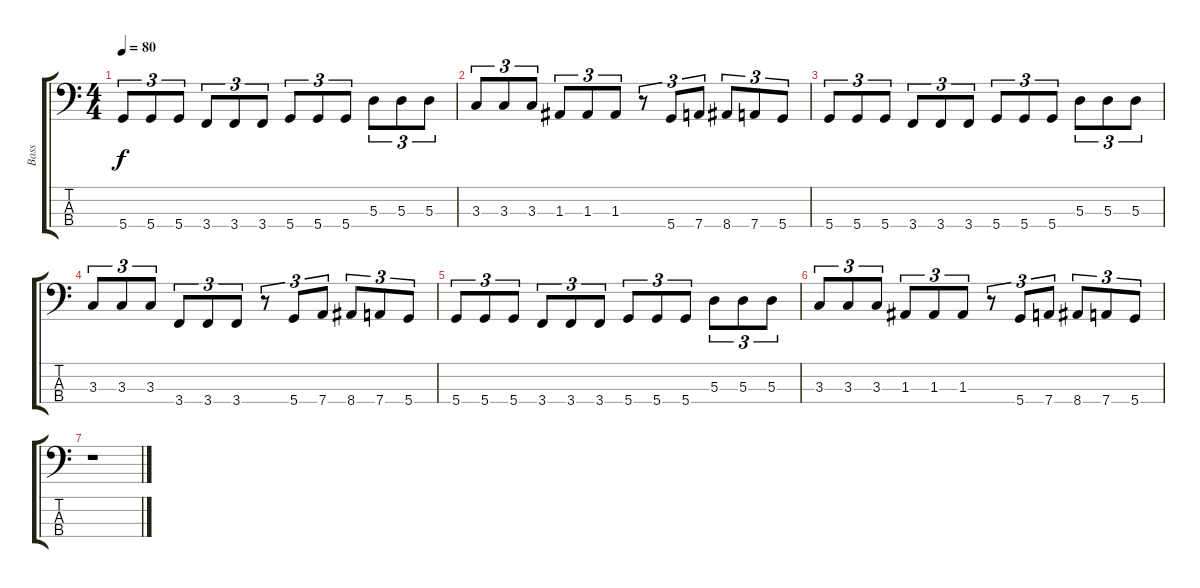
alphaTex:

\track ("Bass" "Bass") {instrument electricbasspick}
\staff {score tabs}
\tuning (G2 D2 A1 D1) {hide}
\ts (4 4)
\tempo 80
\clef f4
\ks c
5.4.8{tu (3 2) dy f} 5.4.8{tu (3 2)} 5.4.8{tu (3 2)} 3.4.8{tu (3 2)} 3.4.8{tu (3 2)} 3.4.8{tu (3 2)} 5.4.8{tu (3 2)} 5.4.8{tu (3 2)} 5.4.8{tu (3 2)} 5.3.8{tu (3 2)} 5.3.8{tu (3 2)} 5.3.8{tu (3 2)} |
3.3.8{tu (3 2)} 3.3.8{tu (3 2)} 3.3.8{tu (3 2)} 1.3.8{tu (3 2)} 1.3.8{tu (3 2)} 1.3.8{tu (3 2)} r.8{tu (3 2)} 5.4.8{tu (3 2)} 7.4.8{tu (3 2)} 8.4.8{tu (3 2)} 7.4.8{tu (3 2)} 5.4.8{tu (3 2)} |
5.4.8{tu (3 2)} 5.4.8{tu (3 2)} 5.4.8{tu (3 2)} 3.4.8{tu (3 2)} 3.4.8{tu (3 2)} 3.4.8{tu (3 2)} 5.4.8{tu (3 2)} 5.4.8{tu (3 2)} 5.4.8{tu (3 2)} 5.3.8{tu (3 2)} 5.3.8{tu (3 2)} 5.3.8{tu (3 2)} |
3.3.8{tu (3 2)} 3.3.8{tu (3 2)} 3.3.8{tu (3 2)} 3.4.8{tu (3 2)} 3.4.8{tu (3 2)} 3.4.8{tu (3 2)} r.8{tu (3 2)} 5.4.8{tu (3 2)} 7.4.8{tu (3 2)} 8.4.8{tu (3 2)} 7.4.8{tu (3 2)} 5.4.8{tu (3 2)} |
5.4.8{tu (3 2)} 5.4.8{tu (3 2)} 5.4.8{tu (3 2)} 3.4.8{tu (3 2)} 3.4.8{tu (3 2)} 3.4.8{tu (3 2)} 5.4.8{tu (3 2)} 5.4.8{tu (3 2)} 5.4.8{tu (3 2)} 5.3.8{tu (3 2)} 5.3.8{tu (3 2)} 5.3.8{tu (3 2)} |
3.3.8{tu (3 2)} 3.3.8{tu (3 2)} 3.3.8{tu (3 2)} 1.3.8{tu (3 2)} 1.3.8{tu (3 2)} 1.3.8{tu (3 2)} r.8{tu (3 2)} 5.4.8{tu (3 2)} 7.4.8{tu (3 2)} 8.4.8{tu (3 2)} 7.4.8{tu (3 2)} 5.4.8{tu (3 2)} |
r.1
